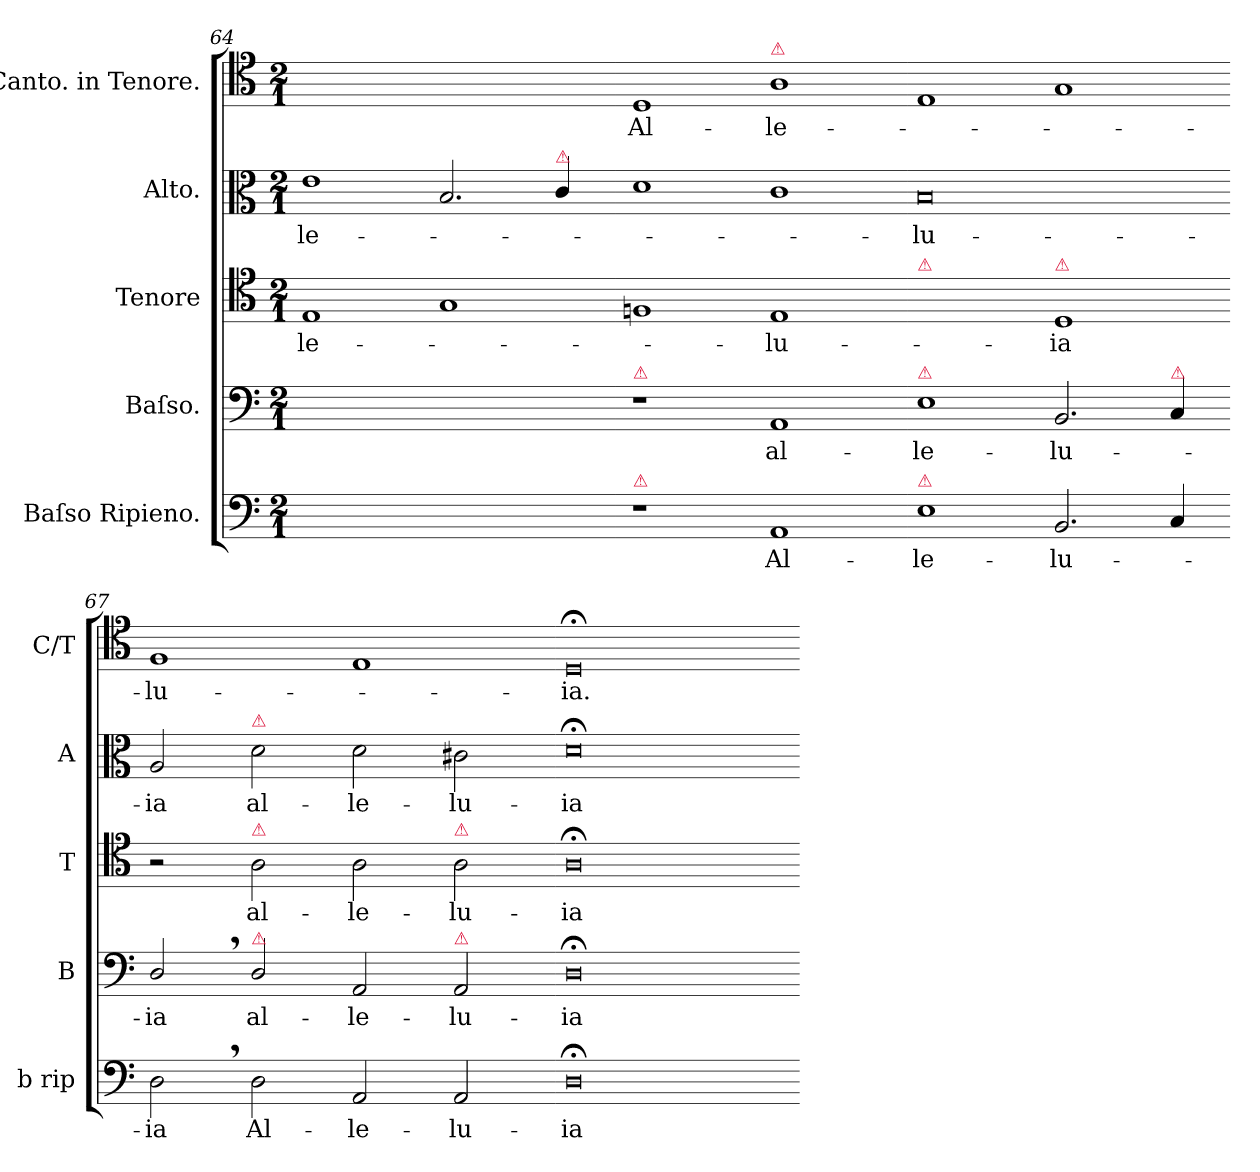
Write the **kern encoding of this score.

**kern	**text	**kern	**text	**kern	**text	**kern	**text	**kern	**text
*part5	*part5	*part4	*part4	*part3	*part3	*part2	*part2	*part1	*part1
*staff5	*staff5	*staff4	*staff4	*staff3	*staff3	*staff2	*staff2	*staff1	*staff1
*I"Baſso Ripieno.	*	*I"Baſso.	*	*I"Tenore	*	*I"Alto.	*	*I"Canto. in Tenore.	*
*I'b rip	*	*I'B	*	*I'T	*	*I'A	*	*I'C/T	*
*clefF4	*	*clefF4	*	*clefC4	*	*clefC3	*	*clefC4	*
*k[]	*	*k[]	*	*k[]	*	*k[]	*	*k[]	*
*M2/1	*	*M2/1	*	*M2/1	*	*M2/1	*	*M2/1	*
=64	=64	=64	=64	=64	=64	=64	=64	=64	=64
0ryy	.	0ryy	.	1E	-le-	1e	-le-	0ryy	.
.	.	.	.	1G	.	2.B/	.	.	.
!	!	!	!	!	!	!LO:TX:a:color=crimson:t=⚠	!	!	!
.	.	.	.	.	.	4c/	.	.	.
=65-	=65-	=65-	=65-	=65-	=65-	=65-	=65-	=65-	=65-
!	!	!LO:TX:a:color=crimson:t=⚠	!	!	!	!	!	!	!
!LO:TX:a:color=crimson:t=⚠	!	!	!	!	!	!	!	!	!
1r	.	1r	.	1Fn	.	1d	.	1D	Al-
!	!	!	!	!	!	!	!	!LO:TX:a:color=crimson:t=⚠	!
1AA	Al-	1AA	al-	1E	-lu-	1c	.	1A	-le-
=66-	=66-	=66-	=66-	=66-	=66-	=66-	=66-	=66-	=66-
!	!	!	!	!LO:TX:a:color=crimson:t=⚠	!	!	!	!	!
!	!	!LO:TX:a:color=crimson:t=⚠	!	!	!	!	!	!	!
!LO:TX:a:color=crimson:t=⚠	!	!	!	!	!	!	!	!	!
1E	-le-	1E	-le-	1ryy	.	0B	-lu-	1E	.
!	!	!	!	!LO:TX:a:color=crimson:t=⚠	!	!	!	!	!
2.BB/	-lu-	2.BB/	-lu-	1D	-ia	.	.	1G	.
!	!	!LO:TX:a:color=crimson:t=⚠	!	!	!	!	!	!	!
4C/	.	4C/	.	.	.	.	.	.	.
=67-	=67-	=67-	=67-	=67-	=67-	=67-	=67-	=67-	=67-
2D,<\	-ia	2D,</	-ia	2r	.	2A/	-ia	1F	-lu-
!	!	!	!	!	!	!LO:TX:a:color=crimson:t=⚠	!	!	!
!	!	!	!	!LO:TX:a:color=crimson:t=⚠	!	!	!	!	!
!	!	!LO:TX:a:color=crimson:t=⚠	!	!	!	!	!	!	!
!	!LO:LY:i	!	!LO:LY:i	!	!LO:LY:i	!	!LO:LY:i	!	!
2D\	Al-	2D/	al-	2A\	al-	2d\	al-	.	.
!	!LO:LY:i	!	!LO:LY:i	!	!LO:LY:i	!	!LO:LY:i	!	!
2AA/	-le-	2AA/	-le-	2A\	-le-	2d\	-le-	1E	.
!	!	!	!	!LO:TX:a:color=crimson:t=⚠	!	!	!	!	!
!	!	!LO:TX:a:color=crimson:t=⚠	!	!	!	!	!	!	!
!	!LO:LY:i	!	!LO:LY:i	!	!LO:LY:i	!	!LO:LY:i	!	!
2AA/	-lu-	2AA/	-lu-	2A\	-lu-	2c#X\	-lu-	.	.
=68-	=68-	=68-	=68-	=68-	=68-	=68-	=68-	=68-	=68-
!	!LO:LY:i	!	!LO:LY:i	!	!LO:LY:i	!	!LO:LY:i	!	!
0D;<	-ia	0D;<	-ia	0A;<	-ia	0d;<	-ia	0D;<	-ia.
=-	=-	=-	=-	=-	=-	=-	=-	=-	=-
*-	*-	*-	*-	*-	*-	*-	*-	*-	*-
